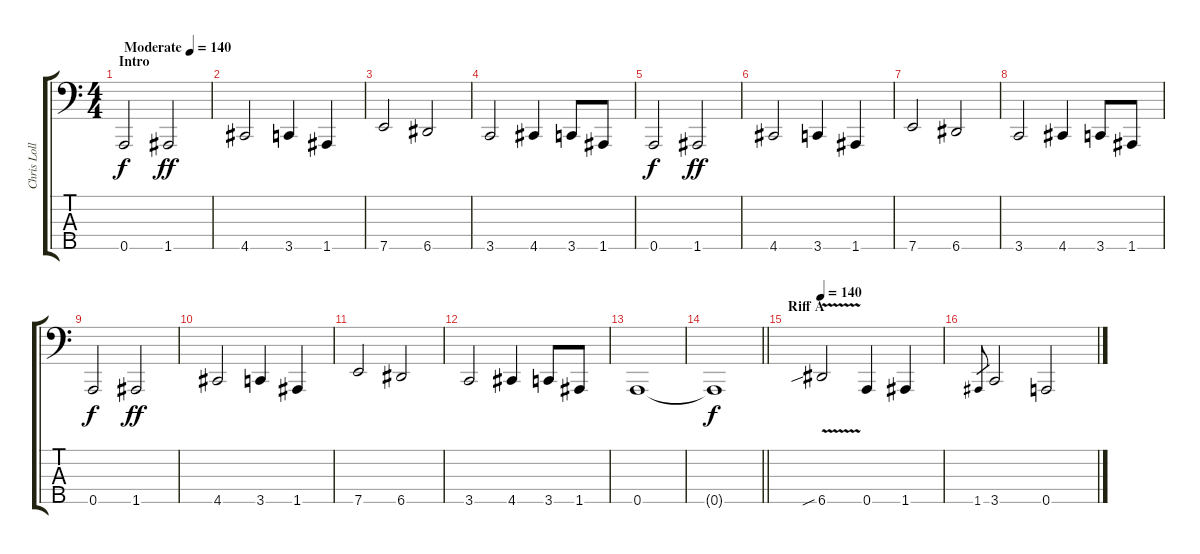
\track ("Chris Lollis" "Chris Loll") {instrument electricbassfinger}
\staff {score tabs}
\tuning (G2 D2 A1 E1 A0) {hide}
\ts (4 4)
\section ("" "Intro")
\tempo (140 "Moderate")
\tempo 96
\tempo (140 "Moderate")
\clef f4
\ks c
0.5.2{dy f instrument electricbassfinger} 1.5.2{dy ff} |
4.5.2 3.5.4 1.5.4 |
7.5.2 6.5.2 |
3.5.2 4.5.4 3.5.8 1.5.8 |
0.5.2{dy f} 1.5.2{dy ff} |
4.5.2 3.5.4 1.5.4 |
7.5.2 6.5.2 |
3.5.2 4.5.4 3.5.8 1.5.8 |
0.5.2{dy f} 1.5.2{dy ff} |
4.5.2 3.5.4 1.5.4 |
7.5.2 6.5.2 |
3.5.2 4.5.4 3.5.8 1.5.8 |
0.5.1 |
\barLineRight lightlight
0.5{t}.1{dy f} |
\section ("" "Riff A")
\tempo 140
6.5{v sib}.2 0.5.4 1.5.4 |
1.5.8{gr} 3.5.2 0.5.2
